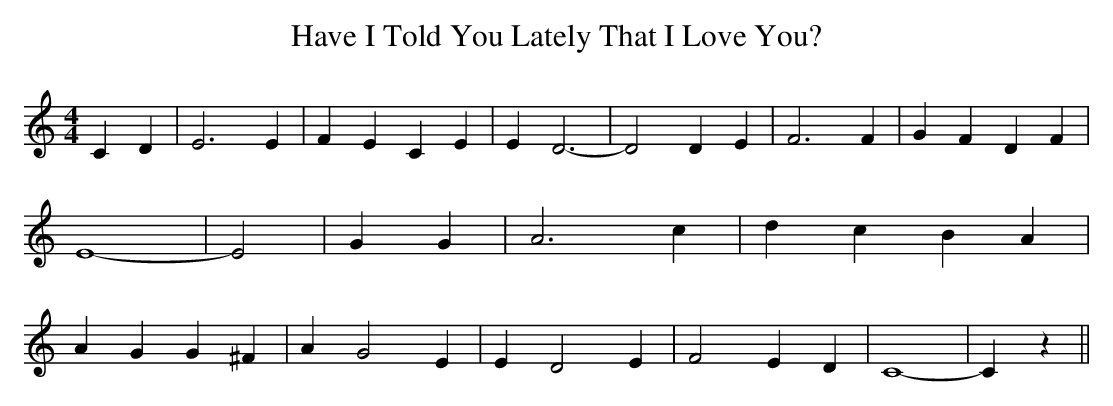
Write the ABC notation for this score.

X:1
T:Have I Told You Lately That I Love You?
M:4/4
L:1/4
K:C
 C D| E3 E| F E C E| E D3-| D2 D E| F3 F| G F D F| E4-| E2| G G| A3 c|\
 d c B A| A G G ^F| A G2 E| E D2 E| F2 E D| C4-| C z||
